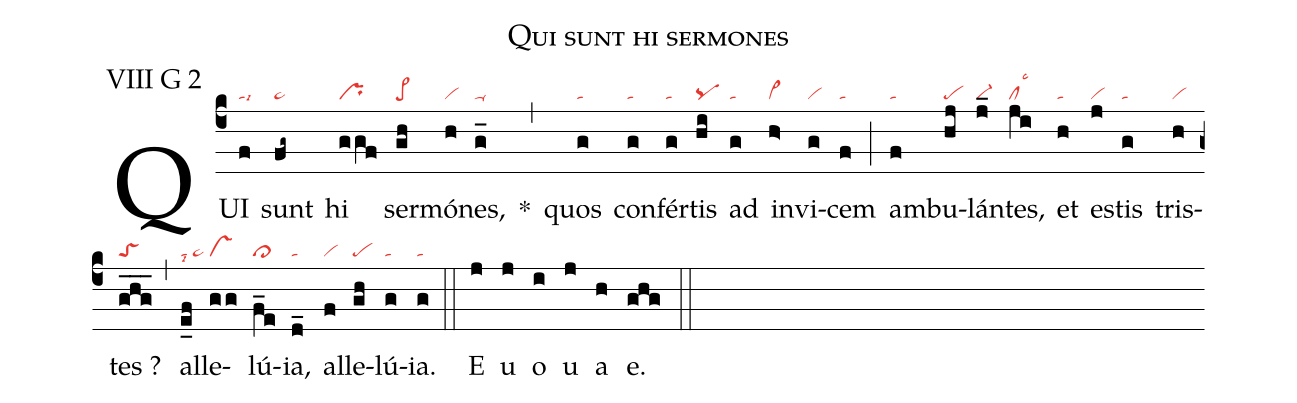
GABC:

name: Qui sunt hi sermones;
mode: VIII G 2;
nabc-lines: 1;
%%
(c4)QUI(f|talsi6) sunt(fg~|ta>) hi(ggf|pr) ser(gh|pe>)mó(h|vi)nes,(g_|ta-) *(,)
quos(g|ta) con(g|ta)fér(g|ta)tis(hi|pq) ad(g|ta) in(h>|vi>)vi(g|vi)cem(f|ta) (;)
am(f|ta)bu(hj|pe)lán(j_|vi-)tes,(ji|cllsc3) et(h|ta) es(j|vi)tis(g|ta) tris(h|vi)tes ?(g_h_g_|toS) (,)
al(e_f|talsi8/ta>)le(gg|vs)lú(f_e|cl>)ia,(d_|ta) al(f|vi)le(gh|pe)lú(g|ta)ia.(g|ta) (::)
E(j) u(j) o(i) u(j) a(h) e.(ghg) (::)
